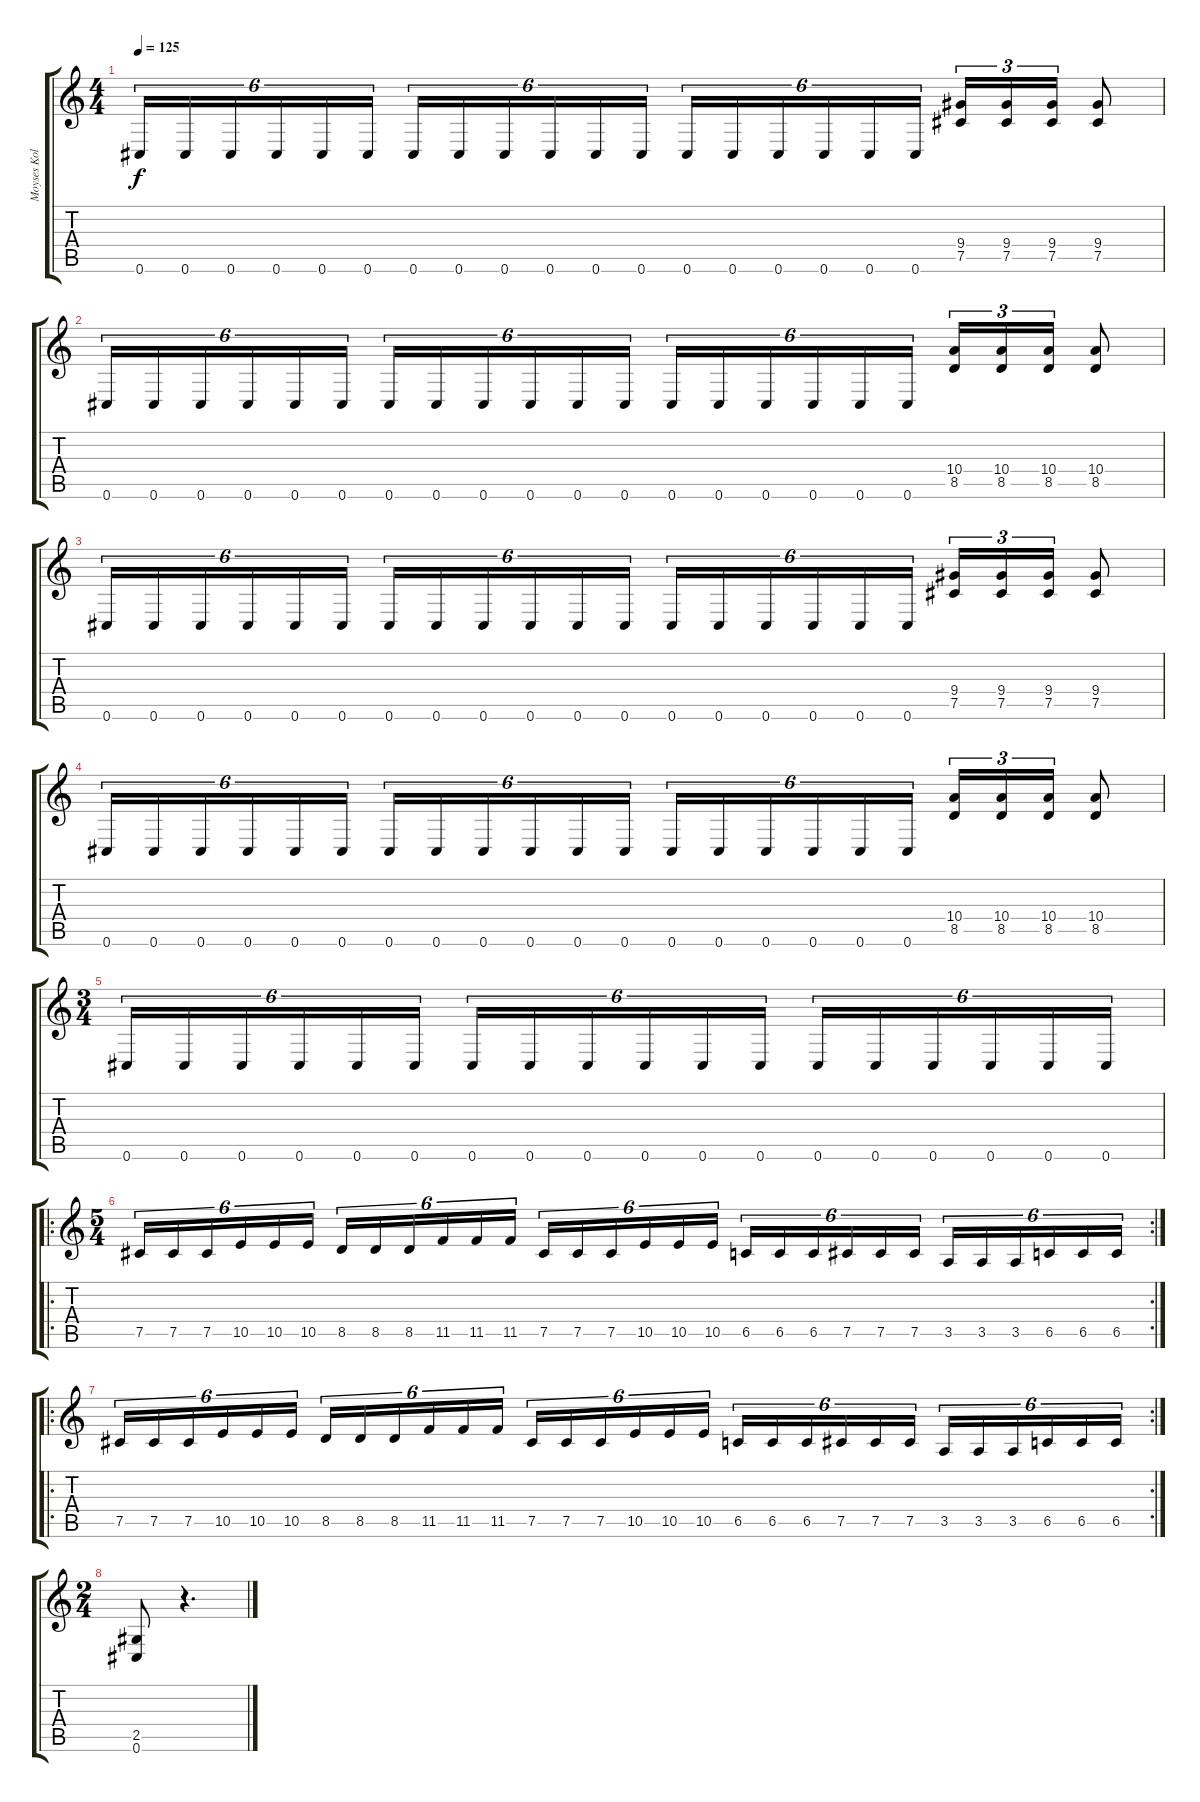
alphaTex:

\track ("Moyses Kolesne" "Moyses Kol") {instrument distortionguitar}
\staff {score tabs}
\tuning (Db4 Ab3 E3 B2 Gb2 Db2) {hide}
\ts (4 4)
\tempo 125
\clef g2
\ks c
0.6.16{tu (6 4) dy f} 0.6.16{tu (6 4)} 0.6.16{tu (6 4)} 0.6.16{tu (6 4)} 0.6.16{tu (6 4)} 0.6.16{tu (6 4)} 0.6.16{tu (6 4)} 0.6.16{tu (6 4)} 0.6.16{tu (6 4)} 0.6.16{tu (6 4)} 0.6.16{tu (6 4)} 0.6.16{tu (6 4)} 0.6.16{tu (6 4)} 0.6.16{tu (6 4)} 0.6.16{tu (6 4)} 0.6.16{tu (6 4)} 0.6.16{tu (6 4)} 0.6.16{tu (6 4)} (9.4 7.5).16{tu (3 2)} (9.4 7.5).16{tu (3 2)} (9.4 7.5).16{tu (3 2)} (9.4 7.5).8 |
0.6.16{tu (6 4)} 0.6.16{tu (6 4)} 0.6.16{tu (6 4)} 0.6.16{tu (6 4)} 0.6.16{tu (6 4)} 0.6.16{tu (6 4)} 0.6.16{tu (6 4)} 0.6.16{tu (6 4)} 0.6.16{tu (6 4)} 0.6.16{tu (6 4)} 0.6.16{tu (6 4)} 0.6.16{tu (6 4)} 0.6.16{tu (6 4)} 0.6.16{tu (6 4)} 0.6.16{tu (6 4)} 0.6.16{tu (6 4)} 0.6.16{tu (6 4)} 0.6.16{tu (6 4)} (10.4 8.5).16{tu (3 2)} (10.4 8.5).16{tu (3 2)} (10.4 8.5).16{tu (3 2)} (10.4 8.5).8 |
0.6.16{tu (6 4)} 0.6.16{tu (6 4)} 0.6.16{tu (6 4)} 0.6.16{tu (6 4)} 0.6.16{tu (6 4)} 0.6.16{tu (6 4)} 0.6.16{tu (6 4)} 0.6.16{tu (6 4)} 0.6.16{tu (6 4)} 0.6.16{tu (6 4)} 0.6.16{tu (6 4)} 0.6.16{tu (6 4)} 0.6.16{tu (6 4)} 0.6.16{tu (6 4)} 0.6.16{tu (6 4)} 0.6.16{tu (6 4)} 0.6.16{tu (6 4)} 0.6.16{tu (6 4)} (9.4 7.5).16{tu (3 2)} (9.4 7.5).16{tu (3 2)} (9.4 7.5).16{tu (3 2)} (9.4 7.5).8 |
0.6.16{tu (6 4)} 0.6.16{tu (6 4)} 0.6.16{tu (6 4)} 0.6.16{tu (6 4)} 0.6.16{tu (6 4)} 0.6.16{tu (6 4)} 0.6.16{tu (6 4)} 0.6.16{tu (6 4)} 0.6.16{tu (6 4)} 0.6.16{tu (6 4)} 0.6.16{tu (6 4)} 0.6.16{tu (6 4)} 0.6.16{tu (6 4)} 0.6.16{tu (6 4)} 0.6.16{tu (6 4)} 0.6.16{tu (6 4)} 0.6.16{tu (6 4)} 0.6.16{tu (6 4)} (10.4 8.5).16{tu (3 2)} (10.4 8.5).16{tu (3 2)} (10.4 8.5).16{tu (3 2)} (10.4 8.5).8 |
\ts (3 4)
0.6.16{tu (6 4)} 0.6.16{tu (6 4)} 0.6.16{tu (6 4)} 0.6.16{tu (6 4)} 0.6.16{tu (6 4)} 0.6.16{tu (6 4)} 0.6.16{tu (6 4)} 0.6.16{tu (6 4)} 0.6.16{tu (6 4)} 0.6.16{tu (6 4)} 0.6.16{tu (6 4)} 0.6.16{tu (6 4)} 0.6.16{tu (6 4)} 0.6.16{tu (6 4)} 0.6.16{tu (6 4)} 0.6.16{tu (6 4)} 0.6.16{tu (6 4)} 0.6.16{tu (6 4)} |
\ro
\rc 2
\ts (5 4)
7.5.16{tu (6 4)} 7.5.16{tu (6 4)} 7.5.16{tu (6 4)} 10.5.16{tu (6 4)} 10.5.16{tu (6 4)} 10.5.16{tu (6 4)} 8.5.16{tu (6 4)} 8.5.16{tu (6 4)} 8.5.16{tu (6 4)} 11.5.16{tu (6 4)} 11.5.16{tu (6 4)} 11.5.16{tu (6 4)} 7.5.16{tu (6 4)} 7.5.16{tu (6 4)} 7.5.16{tu (6 4)} 10.5.16{tu (6 4)} 10.5.16{tu (6 4)} 10.5.16{tu (6 4)} 6.5.16{tu (6 4)} 6.5.16{tu (6 4)} 6.5.16{tu (6 4)} 7.5.16{tu (6 4)} 7.5.16{tu (6 4)} 7.5.16{tu (6 4)} 3.5.16{tu (6 4)} 3.5.16{tu (6 4)} 3.5.16{tu (6 4)} 6.5.16{tu (6 4)} 6.5.16{tu (6 4)} 6.5.16{tu (6 4)} |
\ro
\rc 2
7.5.16{tu (6 4)} 7.5.16{tu (6 4)} 7.5.16{tu (6 4)} 10.5.16{tu (6 4)} 10.5.16{tu (6 4)} 10.5.16{tu (6 4)} 8.5.16{tu (6 4)} 8.5.16{tu (6 4)} 8.5.16{tu (6 4)} 11.5.16{tu (6 4)} 11.5.16{tu (6 4)} 11.5.16{tu (6 4)} 7.5.16{tu (6 4)} 7.5.16{tu (6 4)} 7.5.16{tu (6 4)} 10.5.16{tu (6 4)} 10.5.16{tu (6 4)} 10.5.16{tu (6 4)} 6.5.16{tu (6 4)} 6.5.16{tu (6 4)} 6.5.16{tu (6 4)} 7.5.16{tu (6 4)} 7.5.16{tu (6 4)} 7.5.16{tu (6 4)} 3.5.16{tu (6 4)} 3.5.16{tu (6 4)} 3.5.16{tu (6 4)} 6.5.16{tu (6 4)} 6.5.16{tu (6 4)} 6.5.16{tu (6 4)} |
\ts (2 4)
(2.5 0.6).8 r.4{d}
